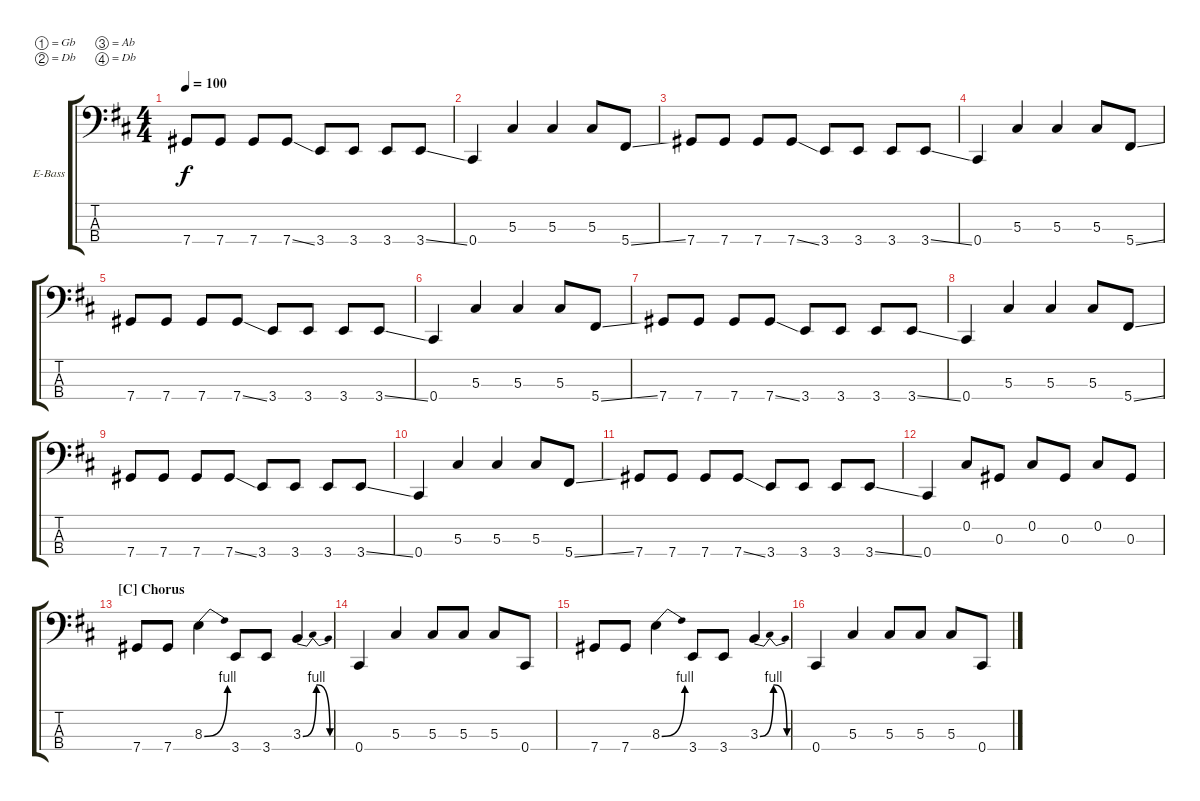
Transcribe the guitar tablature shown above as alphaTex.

\defaultSystemsLayout 4
\bracketExtendMode groupsimilarinstruments
\firstSystemTrackNameOrientation horizontal
\otherSystemsTrackNameOrientation horizontal
\track (" Bass" "E-Bass") {instrument electricbassfinger}
\staff {score tabs}
\tuning (Gb2 Db2 Ab1 Db1)
\ts (4 4)
\tempo 100
\clef f4
\scale
1.06305
\ks d
7.4.8{dy f} 7.4.8 7.4.8 7.4{ss}.8 3.4.8 3.4.8 3.4.8 3.4{ss}.8 |
\scale
0.936948 0.4.4 5.3.4 5.3.4 5.3.8 5.4{ss}.8 |
\scale
1.06305 7.4.8 7.4.8 7.4.8 7.4{ss}.8 3.4.8 3.4.8 3.4.8 3.4{ss}.8 |
\scale
0.936948 0.4.4 5.3.4 5.3.4 5.3.8 5.4{ss}.8 |
\scale
1.06305 7.4.8 7.4.8 7.4.8 7.4{ss}.8 3.4.8 3.4.8 3.4.8 3.4{ss}.8 |
\scale
0.936948 0.4.4 5.3.4 5.3.4 5.3.8 5.4{ss}.8 |
\scale
1.06305 7.4.8 7.4.8 7.4.8 7.4{ss}.8 3.4.8 3.4.8 3.4.8 3.4{ss}.8 |
\scale
0.936948 0.4.4 5.3.4 5.3.4 5.3.8 5.4{ss}.8 |
\scale
1.06305 7.4.8 7.4.8 7.4.8 7.4{ss}.8 3.4.8 3.4.8 3.4.8 3.4{ss}.8 |
\scale
0.936948 0.4.4 5.3.4 5.3.4 5.3.8 5.4{ss}.8 |
\scale
1.06305 7.4.8 7.4.8 7.4.8 7.4{ss}.8 3.4.8 3.4.8 3.4.8 3.4{ss}.8 |
\scale
0.936948 0.4.4 0.2.8 0.3.8 0.2.8 0.3.8 0.2.8 0.3.8 |
\section ("C" "Chorus")
\scale
1.06305 7.4.8 7.4.8 8.3{be (bend 0 0 60 4)}.4 3.4.8 3.4.8 3.3{be (bendrelease 0 0 30 4 30 4 60 0)}.4 |
\scale
0.936948 0.4.4 5.3.4 5.3.8 5.3.8 5.3.8 0.4.8 |
\scale
1.06305 7.4.8 7.4.8 8.3{be (bend 0 0 60 4)}.4 3.4.8 3.4.8 3.3{be (bendrelease 0 0 30 4 30 4 60 0)}.4 |
\scale
0.936948 0.4.4 5.3.4 5.3.8 5.3.8 5.3.8 0.4.8
